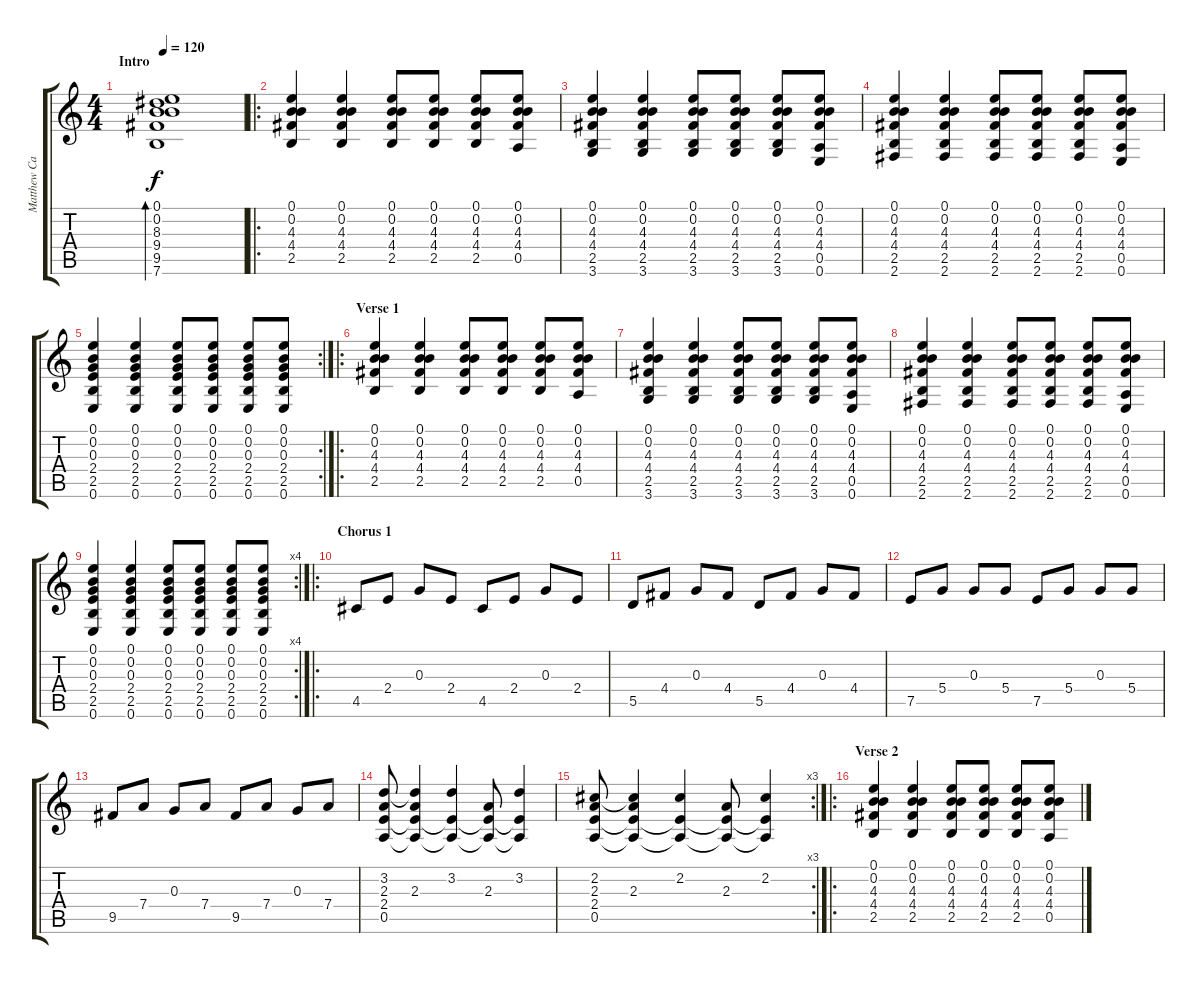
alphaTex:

\track ("Matthew Caws" "Matthew Ca") {instrument distortionguitar}
\staff {score tabs}
\tuning (E4 B3 G3 D3 A2 E2) {hide}
\ts (4 4)
\section ("" "Intro")
\tempo 120
\clef g2
\ks c
(0.1 0.2 8.3 9.4 9.5 7.6).1{bd 480 dy f instrument distortionguitar} |
\ro
(0.1 0.2 4.3 4.4 2.5).4 (0.1 0.2 4.3 4.4 2.5).4 (0.1 0.2 4.3 4.4 2.5).8 (0.1 0.2 4.3 4.4 2.5).8 (0.1 0.2 4.3 4.4 2.5).8 (0.1 0.2 4.3 4.4 0.5).8 |
(0.1 0.2 4.3 4.4 2.5 3.6).4 (0.1 0.2 4.3 4.4 2.5 3.6).4 (0.1 0.2 4.3 4.4 2.5 3.6).8 (0.1 0.2 4.3 4.4 2.5 3.6).8 (0.1 0.2 4.3 4.4 2.5 3.6).8 (0.1 0.2 4.3 4.4 0.5 0.6).8 |
(0.1 0.2 4.3 4.4 2.5 2.6).4 (0.1 0.2 4.3 4.4 2.5 2.6).4 (0.1 0.2 4.3 4.4 2.5 2.6).8 (0.1 0.2 4.3 4.4 2.5 2.6).8 (0.1 0.2 4.3 4.4 2.5 2.6).8 (0.1 0.2 4.3 4.4 0.5 0.6).8 |
\rc 2
(0.1 0.2 0.3 2.4 2.5 0.6).4 (0.1 0.2 0.3 2.4 2.5 0.6).4 (0.1 0.2 0.3 2.4 2.5 0.6).8 (0.1 0.2 0.3 2.4 2.5 0.6).8 (0.1 0.2 0.3 2.4 2.5 0.6).8 (0.1 0.2 0.3 2.4 2.5 0.6).8 |
\ro
\section ("" "Verse 1")
(0.1 0.2 4.3 4.4 2.5).4 (0.1 0.2 4.3 4.4 2.5).4 (0.1 0.2 4.3 4.4 2.5).8 (0.1 0.2 4.3 4.4 2.5).8 (0.1 0.2 4.3 4.4 2.5).8 (0.1 0.2 4.3 4.4 0.5).8 |
(0.1 0.2 4.3 4.4 2.5 3.6).4 (0.1 0.2 4.3 4.4 2.5 3.6).4 (0.1 0.2 4.3 4.4 2.5 3.6).8 (0.1 0.2 4.3 4.4 2.5 3.6).8 (0.1 0.2 4.3 4.4 2.5 3.6).8 (0.1 0.2 4.3 4.4 0.5 0.6).8 |
(0.1 0.2 4.3 4.4 2.5 2.6).4 (0.1 0.2 4.3 4.4 2.5 2.6).4 (0.1 0.2 4.3 4.4 2.5 2.6).8 (0.1 0.2 4.3 4.4 2.5 2.6).8 (0.1 0.2 4.3 4.4 2.5 2.6).8 (0.1 0.2 4.3 4.4 0.5 0.6).8 |
\rc 4
(0.1 0.2 0.3 2.4 2.5 0.6).4 (0.1 0.2 0.3 2.4 2.5 0.6).4 (0.1 0.2 0.3 2.4 2.5 0.6).8 (0.1 0.2 0.3 2.4 2.5 0.6).8 (0.1 0.2 0.3 2.4 2.5 0.6).8 (0.1 0.2 0.3 2.4 2.5 0.6).8 |
\ro
\section ("" "Chorus 1")
4.5.8 2.4.8 0.3.8 2.4.8 4.5.8 2.4.8 0.3.8 2.4.8 |
5.5.8 4.4.8 0.3.8 4.4.8 5.5.8 4.4.8 0.3.8 4.4.8 |
7.5.8 5.4.8 0.3.8 5.4.8 7.5.8 5.4.8 0.3.8 5.4.8 |
9.5.8 7.4.8 0.3.8 7.4.8 9.5.8 7.4.8 0.3.8 7.4.8 |
(3.2 2.3 2.4 0.5).8 (3.2{t} 2.3 2.4{t} 0.5{t}).4 (3.2 2.4{t} 0.5{t}).4 (2.3 2.4{t} 0.5{t}).8 (3.2 2.4{t} 0.5{t}).4 |
\rc 3
(2.2 2.3 2.4 0.5).8 (2.2{t} 2.3 2.4{t} 0.5{t}).4 (2.2 2.4{t} 0.5{t}).4 (2.3 2.4{t} 0.5{t}).8 (2.2 2.4{t} 0.5{t}).4 |
\ro
\section ("" "Verse 2")
(0.1 0.2 4.3 4.4 2.5).4 (0.1 0.2 4.3 4.4 2.5).4 (0.1 0.2 4.3 4.4 2.5).8 (0.1 0.2 4.3 4.4 2.5).8 (0.1 0.2 4.3 4.4 2.5).8 (0.1 0.2 4.3 4.4 0.5).8
